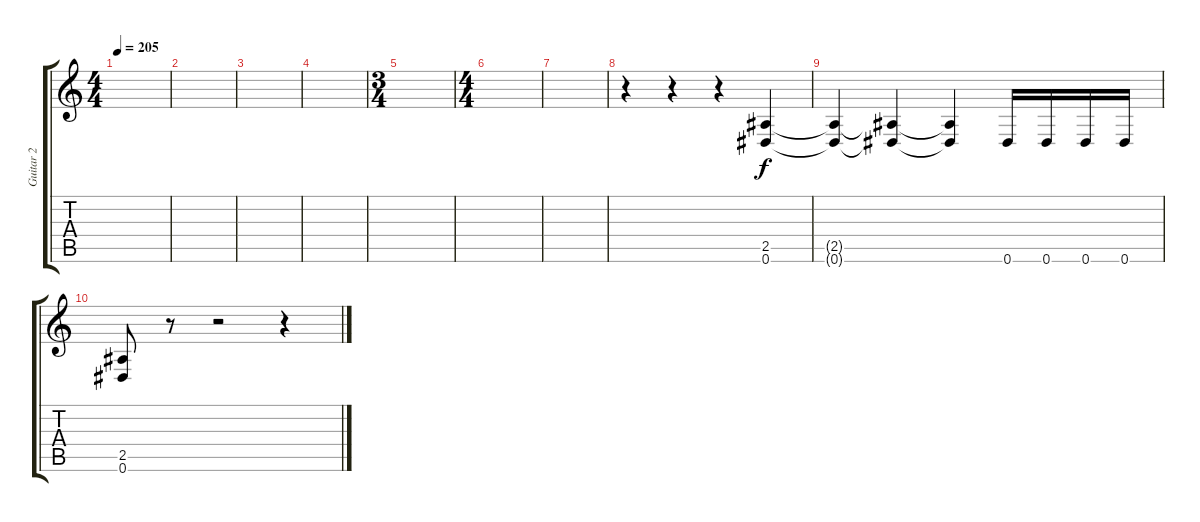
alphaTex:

\track ("Guitar 2" "Guitar 2") {instrument distortionguitar}
\staff {score tabs}
\tuning (Eb4 Bb3 Gb3 Db3 Ab2 Eb2) {hide}
\ts (4 4)
\tempo 205
\clef g2
\ks c
|
|
|
|
\ts (3 4)
|
\ts (4 4)
|
|
r.4 r.4 r.4 (2.5 0.6).4 |
(2.5{t} 0.6{t}).4 (2.5{t} 0.6{t}).4 (2.5{t} 0.6{t}).4 0.6.16 0.6.16 0.6.16 0.6.16 |
(2.5 0.6).8 r.8 r.2 r.4
